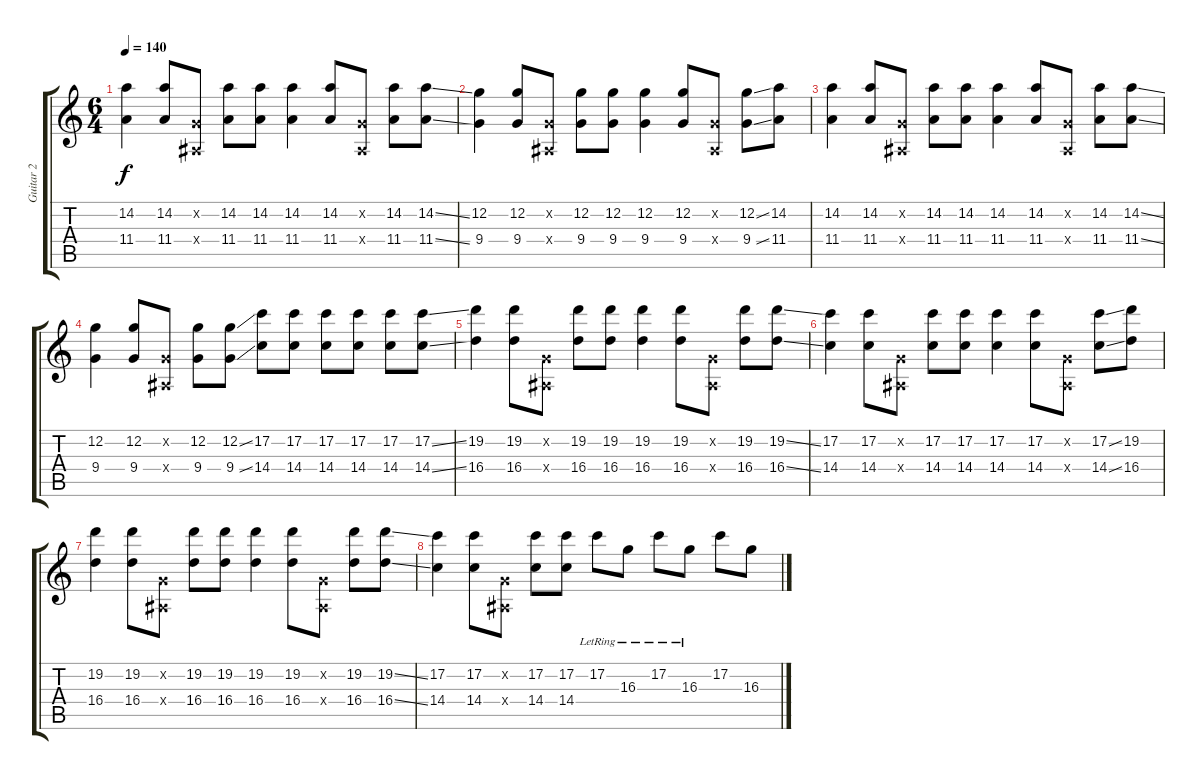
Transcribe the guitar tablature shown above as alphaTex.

\track ("Guitar 2" "Guitar 2") {instrument distortionguitar}
\staff {score tabs}
\tuning (C4 G3 Eb3 Bb2 F2 C2) {hide}
\ts (6 4)
\section ("" "")
\tempo 140
\clef g2
\ks c
(14.2 11.4).4{dy f} (14.2 11.4).8 (0.2{x} 0.4{x}).8 (14.2 11.4).8 (14.2 11.4).8 (14.2 11.4).4 (14.2 11.4).8 (0.2{x} 0.4{x}).8 (14.2 11.4).8 (14.2{ss} 11.4{ss}).8 |
(12.2 9.4).4 (12.2 9.4).8 (0.2{x} 0.4{x}).8 (12.2 9.4).8 (12.2 9.4).8 (12.2 9.4).4 (12.2 9.4).8 (0.2{x} 0.4{x}).8 (12.2{ss} 9.4{ss}).8 (14.2 11.4).8 |
(14.2 11.4).4 (14.2 11.4).8 (0.2{x} 0.4{x}).8 (14.2 11.4).8 (14.2 11.4).8 (14.2 11.4).4 (14.2 11.4).8 (0.2{x} 0.4{x}).8 (14.2 11.4).8 (14.2{ss} 11.4{ss}).8 |
(12.2 9.4).4 (12.2 9.4).8 (0.2{x} 0.4{x}).8 (12.2 9.4).8 (12.2{ss} 9.4{ss}).8 (17.2 14.4).8 (17.2 14.4).8 (17.2 14.4).8 (17.2 14.4).8 (17.2 14.4).8 (17.2{ss} 14.4{ss}).8 |
(19.2 16.4).4 (19.2 16.4).8 (0.2{x} 0.4{x}).8 (19.2 16.4).8 (19.2 16.4).8 (19.2 16.4).4 (19.2 16.4).8 (0.2{x} 0.4{x}).8 (19.2 16.4).8 (19.2{ss} 16.4{ss}).8 |
(17.2 14.4).4 (17.2 14.4).8 (0.2{x} 0.4{x}).8 (17.2 14.4).8 (17.2 14.4).8 (17.2 14.4).4 (17.2 14.4).8 (0.2{x} 0.4{x}).8 (17.2{ss} 14.4{ss}).8 (19.2 16.4).8 |
(19.2 16.4).4 (19.2 16.4).8 (0.2{x} 0.4{x}).8 (19.2 16.4).8 (19.2 16.4).8 (19.2 16.4).4 (19.2 16.4).8 (0.2{x} 0.4{x}).8 (19.2 16.4).8 (19.2{ss} 16.4{ss}).8 |
(17.2 14.4).4 (17.2 14.4).8 (0.2{x} 0.4{x}).8 (17.2 14.4).8 (17.2 14.4).8 17.2{lr}.8 16.3{lr}.8 17.2{lr}.8 16.3{lr}.8 17.2.8 16.3.8
